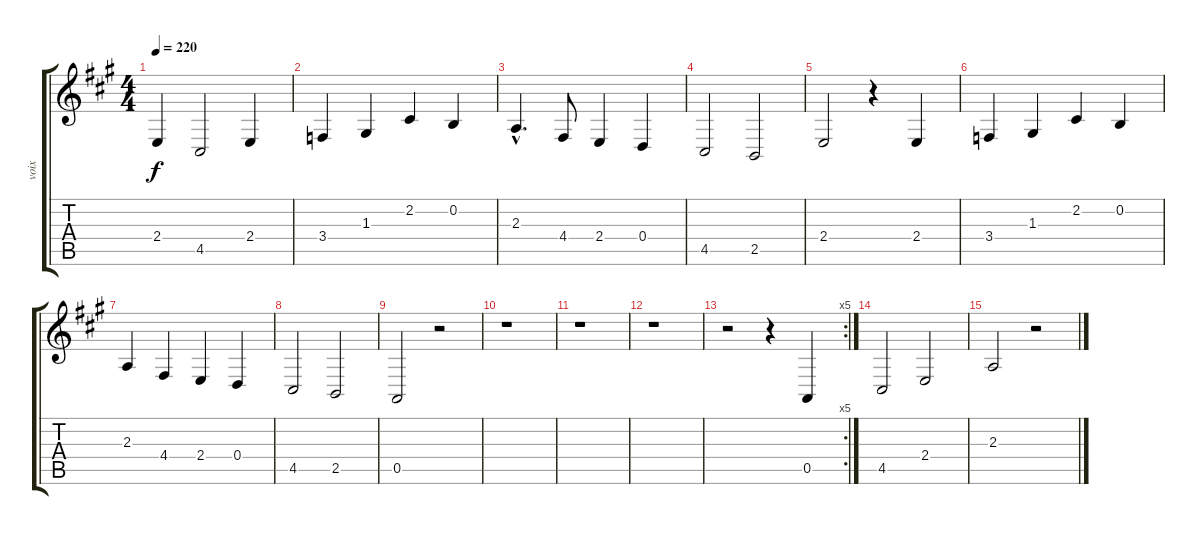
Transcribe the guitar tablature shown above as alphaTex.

\track ("voix" "voix") {instrument panflute}
\staff {score tabs}
\tuning (E4 B3 G3 D3 A2 E2) {hide}
\ts (4 4)
\tempo 220
\clef g2
\ks a
2.4.4{dy f} 4.5.2 2.4.4 |
3.4.4 1.3.4 2.2.4 0.2.4 |
2.3{hac}.4{d} 4.4.8 2.4.4 0.4.4 |
4.5.2 2.5.2 |
2.4.2 r.4 2.4.4 |
3.4.4 1.3.4 2.2.4 0.2.4 |
2.3.4 4.4.4 2.4.4 0.4.4 |
4.5.2 2.5.2 |
0.5.2 r.2 |
r.1 |
r.1 |
r.1 |
\rc 5
r.2 r.4 0.5.4 |
4.5.2 2.4.2 |
2.3.2 r.2
